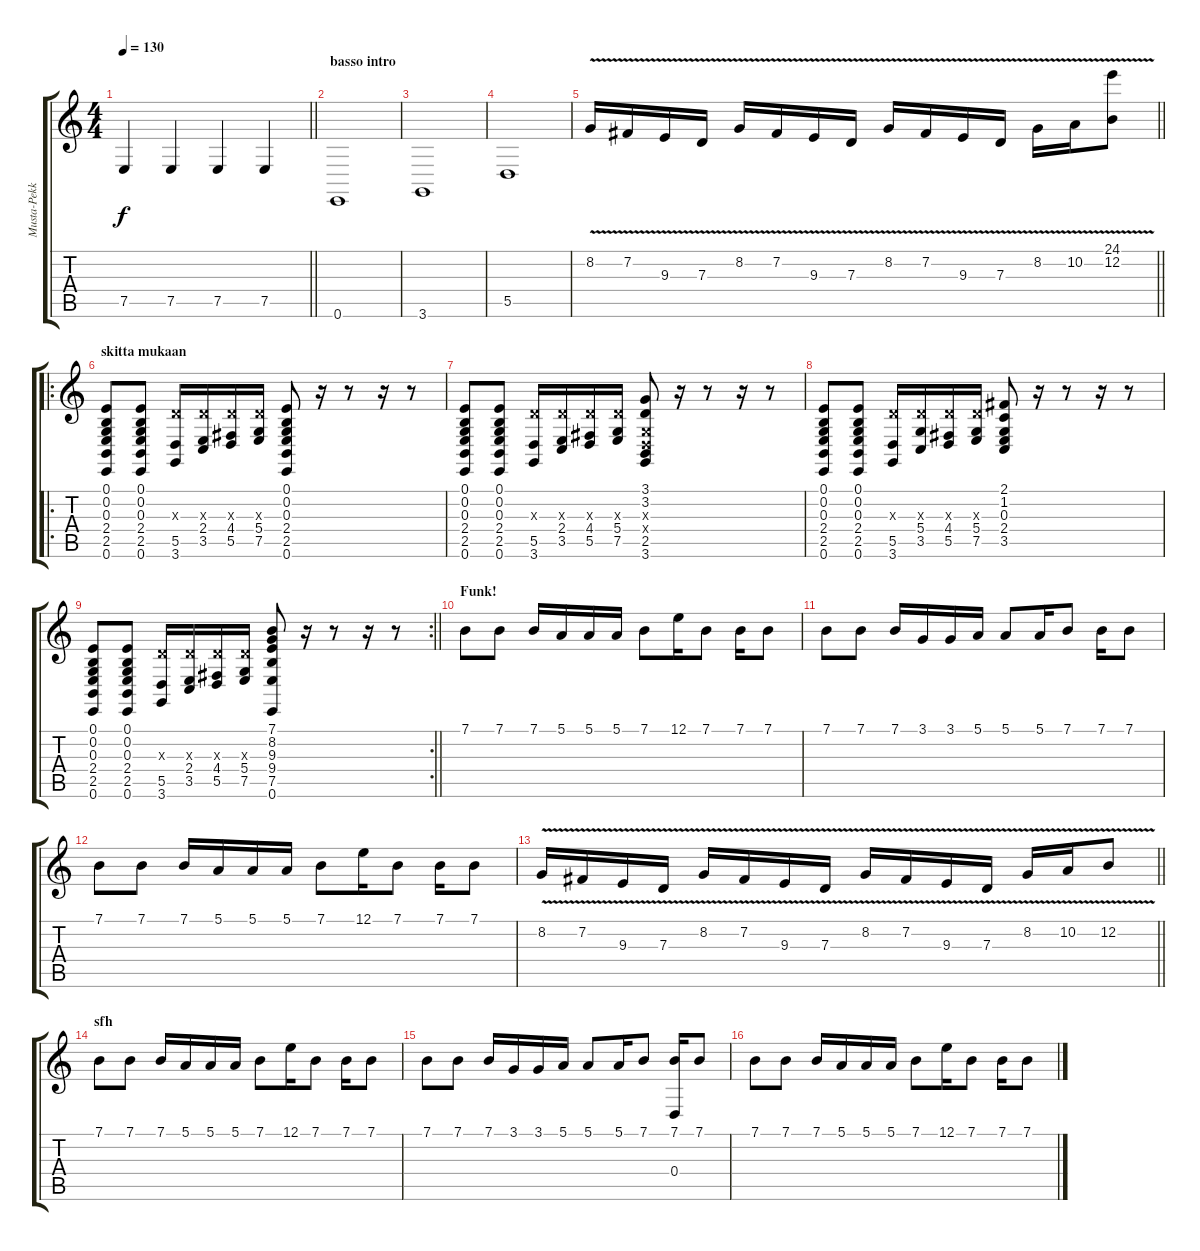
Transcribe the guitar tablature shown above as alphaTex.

\track ("Musta-Pekka" "Musta-Pekk") {instrument stringensemble1}
\staff {score tabs}
\tuning (E4 B3 G3 D3 A2 E2) {hide}
\ts (4 4)
\tempo 130
\clef g2
\barLineRight lightlight
\ks c
7.5.4{dy f instrument stringensemble1} 7.5.4 7.5.4 7.5.4 |
\section ("" "basso intro")
0.6.1 |
3.6.1 |
5.5.1 |
\barLineRight lightlight
8.2{v}.16 7.2{v}.16 9.3{v}.16 7.3{v}.16 8.2{v}.16 7.2{v}.16 9.3{v}.16 7.3{v}.16 8.2{v}.16 7.2{v}.16 9.3{v}.16 7.3{v}.16 8.2{v}.16 10.2{v}.16 (24.1 12.2{v}).8 |
\ro
\section ("" "skitta mukaan")
(0.1 0.2 0.3 2.4 2.5 0.6).8 (0.1 0.2 0.3 2.4 2.5 0.6).8 (7.3{x} 5.5 3.6).16 (7.3{x} 2.4 3.5).16 (7.3{x} 4.4 5.5).16 (7.3{x} 5.4 7.5).16 (0.1 0.2 0.3 2.4 2.5 0.6).8 r.16 r.8 r.16 r.8 |
(0.1 0.2 0.3 2.4 2.5 0.6).8 (0.1 0.2 0.3 2.4 2.5 0.6).8 (7.3{x} 5.5 3.6).16 (7.3{x} 2.4 3.5).16 (7.3{x} 4.4 5.5).16 (7.3{x} 5.4 7.5).16 (3.1 3.2 0.3{x} 0.4{x} 2.5 3.6).8 r.16 r.8 r.16 r.8 |
(0.1 0.2 0.3 2.4 2.5 0.6).8 (0.1 0.2 0.3 2.4 2.5 0.6).8 (7.3{x} 5.5 3.6).16 (7.3{x} 5.4 3.5).16 (7.3{x} 4.4 5.5).16 (7.3{x} 5.4 7.5).16 (2.1 1.2 0.3 2.4 3.5).8 r.16 r.8 r.16 r.8 |
\rc 2
\barLineRight lightlight
(0.1 0.2 0.3 2.4 2.5 0.6).8 (0.1 0.2 0.3 2.4 2.5 0.6).8 (7.3{x} 5.5 3.6).16 (7.3{x} 2.4 3.5).16 (7.3{x} 4.4 5.5).16 (7.3{x} 5.4 7.5).16 (7.1 8.2 9.3 9.4 7.5 0.6).8 r.16 r.8 r.16 r.8 |
\section ("" "Funk!")
7.1.8 7.1.8 7.1.16 5.1.16 5.1.16 5.1.16 7.1.8 12.1.16 7.1.8 7.1.16 7.1.8 |
7.1.8 7.1.8 7.1.16 3.1.16 3.1.16 5.1.16 5.1.8 5.1.16 7.1.8 7.1.16 7.1.8 |
7.1.8 7.1.8 7.1.16 5.1.16 5.1.16 5.1.16 7.1.8 12.1.16 7.1.8 7.1.16 7.1.8 |
\barLineRight lightlight
8.2{v}.16 7.2{v}.16 9.3{v}.16 7.3{v}.16 8.2{v}.16 7.2{v}.16 9.3{v}.16 7.3{v}.16 8.2{v}.16 7.2{v}.16 9.3{v}.16 7.3{v}.16 8.2{v}.16 10.2{v}.16 12.2{v}.8 |
\section ("" "sfh")
7.1.8 7.1.8 7.1.16 5.1.16 5.1.16 5.1.16 7.1.8 12.1.16 7.1.8 7.1.16 7.1.8 |
7.1.8 7.1.8 7.1.16 3.1.16 3.1.16 5.1.16 5.1.8 5.1.16 7.1.8 (7.1 0.4).16 7.1.8 |
7.1.8 7.1.8 7.1.16 5.1.16 5.1.16 5.1.16 7.1.8 12.1.16 7.1.8 7.1.16 7.1.8
